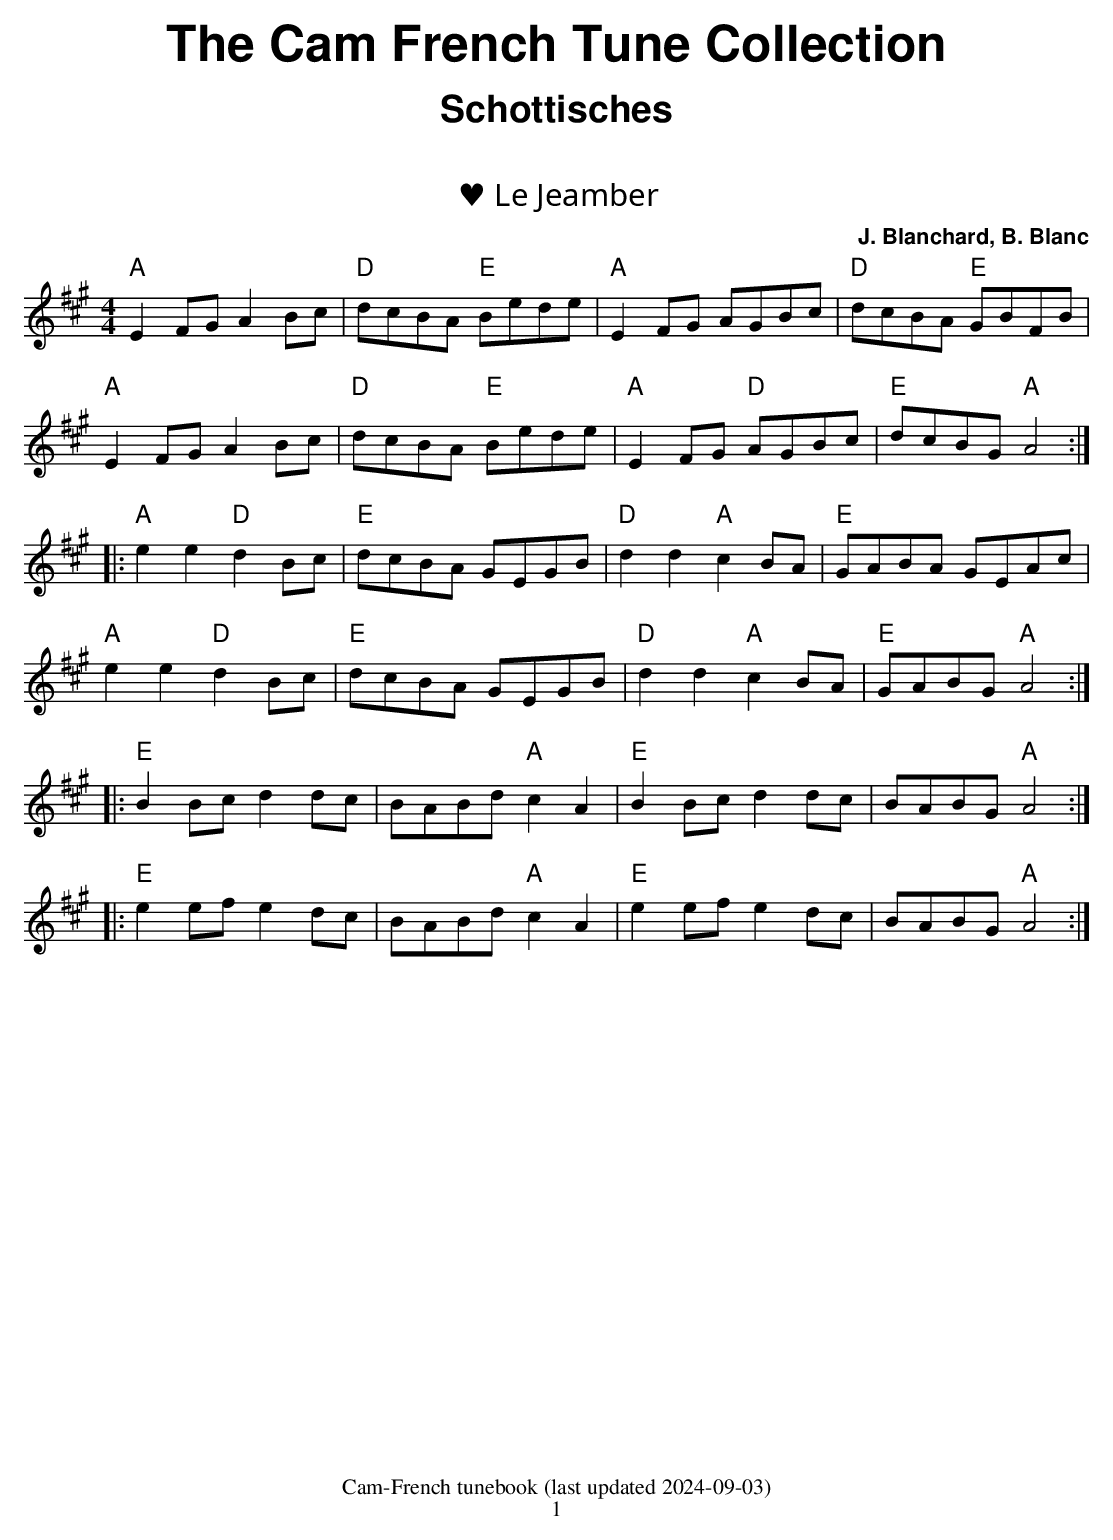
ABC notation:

X:1
T:♥ Le Jeamber
C:J. Blanchard, B. Blanc
M:4/4
L:1/8
K:Amaj
"A"E2FG A2Bc|"D"dcBA "E"Bede|"A"E2FG AGBc|"D"dcBA "E"GBFB|
"A"E2FG A2Bc|"D"dcBA "E"Bede| "A"E2FG "D"AGBc|"E"dcBG "A"A4:|
|:"A"e2e2 "D"d2Bc|"E"dcBA GEGB|"D"d2d2 "A"c2BA|"E"GABA GEAc|
"A"e2e2 "D"d2Bc|"E"dcBA GEGB|"D"d2d2 "A"c2BA|"E"GABG "A"A4:|
|:"E"B2Bc d2dc|BABd "A"c2A2|"E"B2Bc d2dc|BABG "A"A4:|
|:"E"e2ef e2dc|BABd "A"c2A2|"E"e2ef e2dc|BABG "A"A4:|
